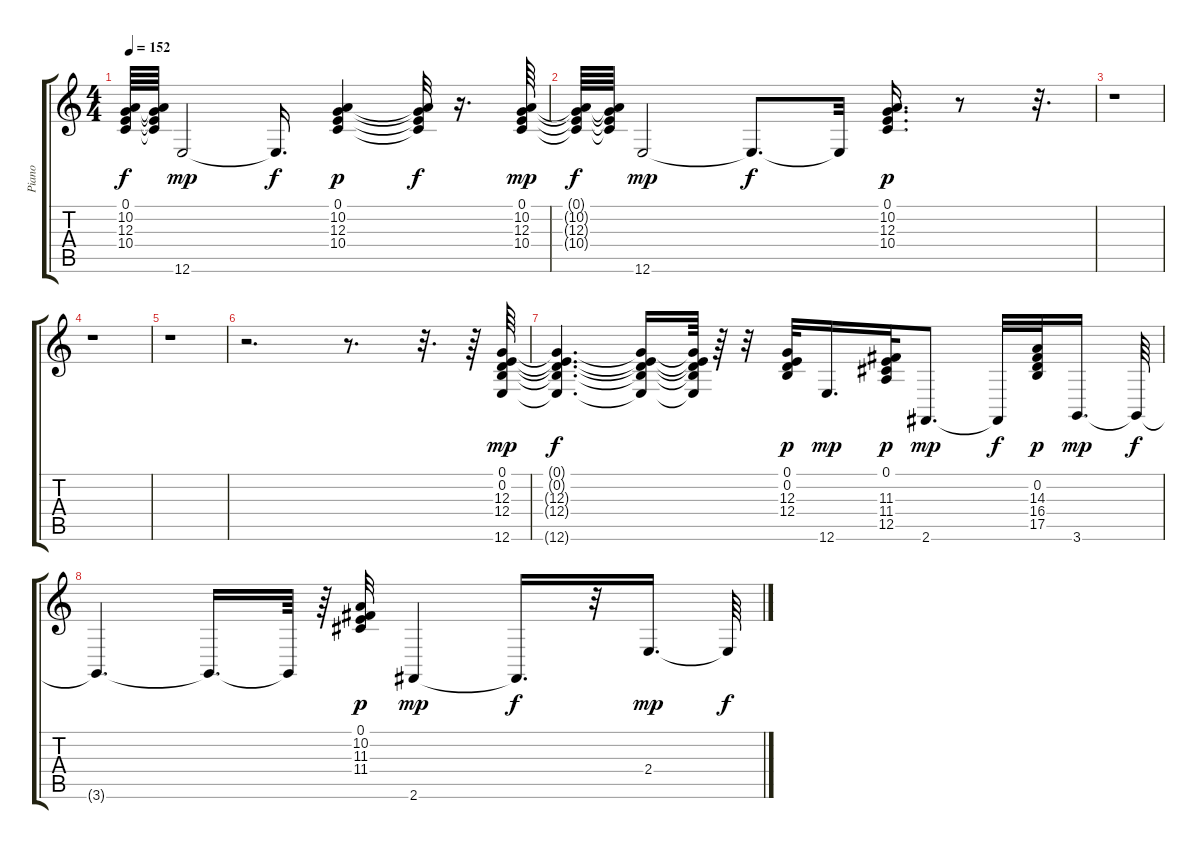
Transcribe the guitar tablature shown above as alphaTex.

\track ("Piano   " "Piano   ") {instrument electricpiano1}
\staff {score tabs}
\tuning (E4 B3 G3 D3 A2 E2) {hide}
\ts (4 4)
\tempo 152
\clef g2
\ks c
(0.1{t} 10.2{t} 12.3{t} 10.4{t}).64{dy f} (0.1{t} 10.2{t} 12.3{t} 10.4{t}).64 12.6.2{dy mp} 12.6{t}.16{d dy f} (0.1 10.2 12.3 10.4).4{dy p} (0.1{t} 10.2{t} 12.3{t} 10.4{t}).32{dy f} r.16{d} (0.1 10.2 12.3 10.4).64{dy mp} |
(0.1{t} 10.2{t} 12.3{t} 10.4{t}).64{dy f} (0.1{t} 10.2{t} 12.3{t} 10.4{t}).64 12.6.2{dy mp} 12.6{t}.8{d dy f} 12.6{t}.32 (0.1 10.2 12.3 10.4).16{d dy p} r.8 r.32{d} |
r.1 |
r.1 |
r.1 |
r.2{d} r.8{d} r.32{d} r.64 (0.1 0.2 12.3 12.4 12.6).64{dy mp} |
(0.1{t} 0.2{t} 12.3{t} 12.4{t} 12.6{t}).4{d dy f} (0.1{t} 0.2{t} 12.3{t} 12.4{t} 12.6{t}).16 (0.1{t} 0.2{t} 12.3{t} 12.4{t} 12.6{t}).64 r.64 r.32 (0.1 0.2 12.3 12.4).32{dy p} 12.6.16{d dy mp} (0.1 11.3 11.4 12.5).32{dy p} 2.6.8{d dy mp} 2.6{t}.32{dy f} (0.2 14.3 16.4 17.5).32{dy p} 3.6.16{d dy mp} 3.6{t}.64{dy f} |
3.6{t}.4{d} 3.6{t}.16{d} 3.6{t}.64 r.64 (0.1 10.2 11.3 11.4).32{dy p} 2.6.4{dy mp} 2.6{t}.16{d dy f} r.32 2.4.16{d dy mp} 2.4{t}.64{dy f}
